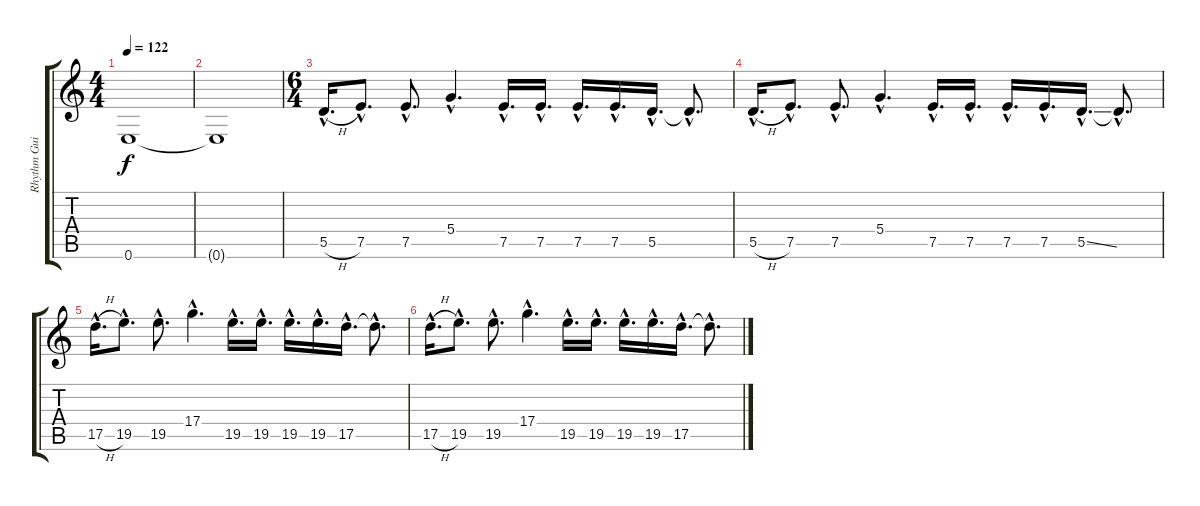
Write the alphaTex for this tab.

\track ("Rhythm Guitar - Iommi" "Rhythm Gui") {instrument distortionguitar}
\staff {score tabs}
\tuning (E4 B3 G3 D3 A2 E2) {hide}
\ts (4 4)
\tempo 122
\clef g2
\ks c
0.6.1{dy f} |
0.6{t}.1 |
\ts (6 4)
5.5{h hac}.16{d} 7.5{hac}.8{d} 7.5{hac}.8{d} 5.4{hac}.4{d} 7.5{hac}.16{d} 7.5{hac}.16{d} 7.5{hac}.16{d} 7.5{hac}.16{d} 5.5{hac}.16{d} 5.5{hac t}.8{d} |
5.5{h hac}.16{d} 7.5{hac}.8{d} 7.5{hac}.8{d} 5.4{hac}.4{d} 7.5{hac}.16{d} 7.5{hac}.16{d} 7.5{hac}.16{d} 7.5{hac}.16{d} 5.5{ss hac}.16{d} 5.5{hac t}.8{d} |
17.5{h hac}.16{d} 19.5{hac}.8{d} 19.5{hac}.8{d} 17.4{hac}.4{d} 19.5{hac}.16{d} 19.5{hac}.16{d} 19.5{hac}.16{d} 19.5{hac}.16{d} 17.5{hac}.16{d} 17.5{hac t}.8{d} |
17.5{h hac}.16{d} 19.5{hac}.8{d} 19.5{hac}.8{d} 17.4{hac}.4{d} 19.5{hac}.16{d} 19.5{hac}.16{d} 19.5{hac}.16{d} 19.5{hac}.16{d} 17.5{hac}.16{d} 17.5{hac t}.8{d}
